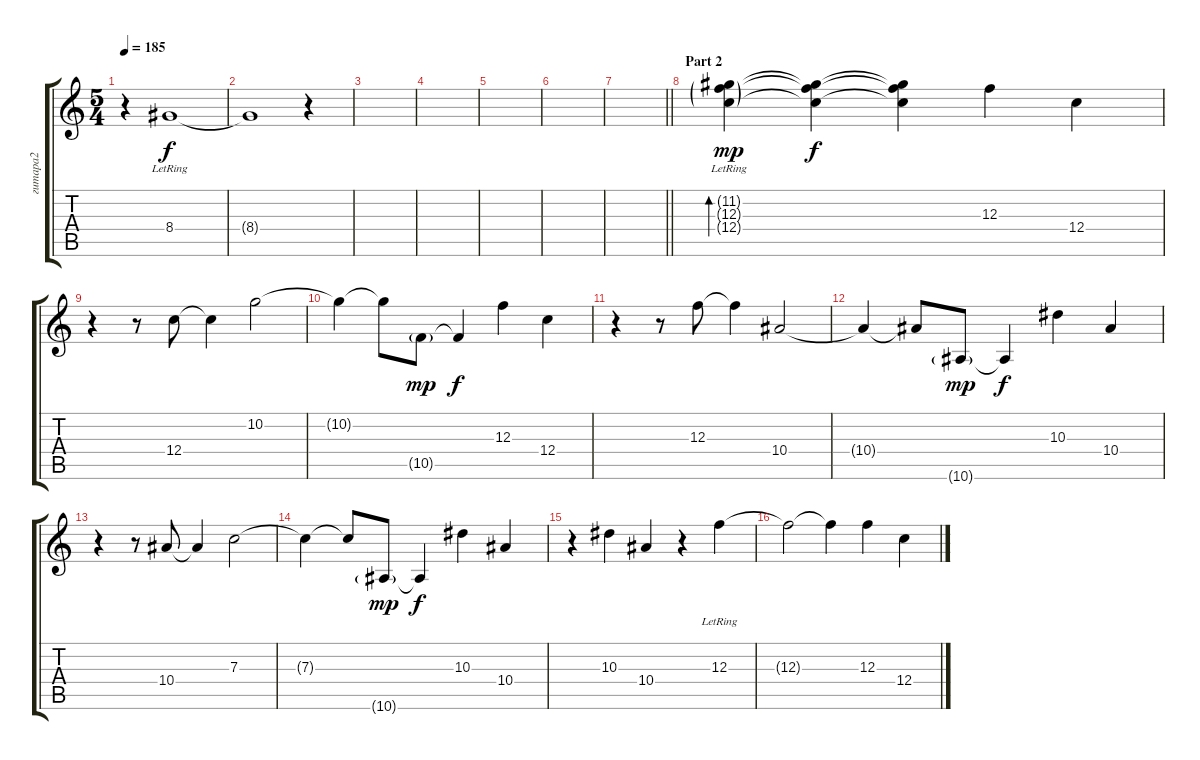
\track ("гитара2" "гитара2") {instrument acousticguitarsteel}
\staff {score tabs}
\tuning (D4 A3 F3 C3 G2 C2) {hide}
\ts (5 4)
\tempo 185
\clef g2
\ks c
r.4{dy f} 8.4{lr}.1 |
8.4{t}.1 r.4 |
|
|
|
|
\barLineRight lightlight
|
\section ("" "Part 2")
(11.2{g lr} 12.3{g lr} 12.4{g lr}).4{bd 120 dy mp} (11.2{t} 12.3{t} 12.4{t}).4{dy f} (11.2{t} 12.3{t} 12.4{t}).4 12.3.4 12.4.4 |
r.4 r.8 12.4.8 12.4{t}.4 10.2.2 |
10.2{t}.4 10.2{t}.8 10.5{g}.8{dy mp} 10.5{t}.4{dy f} 12.3.4 12.4.4 |
r.4 r.8 12.3.8 12.3{t}.4 10.4.2 |
10.4{t}.4 10.4{t}.8 10.6{g}.8{dy mp} 10.6{t}.4{dy f} 10.3.4 10.4.4 |
r.4 r.8 10.4.8 10.4{t}.4 7.3.2 |
7.3{t}.4 7.3{t}.8 10.6{g}.8{dy mp} 10.6{t}.4{dy f} 10.3.4 10.4.4 |
r.4 10.3.4 10.4.4 r.4 12.3{lr}.4 |
12.3{t}.2 12.3{t}.4 12.3.4 12.4.4
